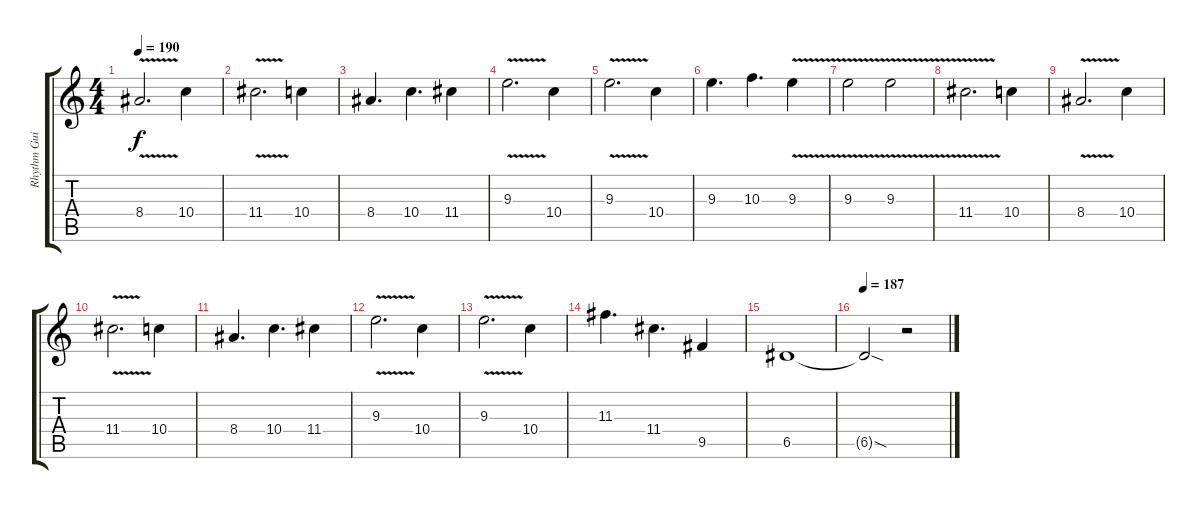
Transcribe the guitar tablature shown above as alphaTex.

\track ("Rhythm Guitar" "Rhythm Gui") {instrument acousticguitarsteel}
\staff {score tabs}
\tuning (E4 B3 G3 D3 A2 D2) {hide}
\ts (4 4)
\tempo 190
\clef g2
\ks c
8.4{v}.2{d dy f} 10.4.4 |
11.4{v}.2{d} 10.4.4 |
8.4.4{d} 10.4.4{d} 11.4.4 |
9.3{v}.2{d} 10.4.4 |
9.3{v}.2{d} 10.4.4 |
9.3.4{d} 10.3.4{d} 9.3{v}.4 |
9.3{v}.2 9.3{v}.2 |
11.4{v}.2{d} 10.4.4 |
8.4{v}.2{d} 10.4.4 |
11.4{v}.2{d} 10.4.4 |
8.4.4{d} 10.4.4{d} 11.4.4 |
9.3{v}.2{d} 10.4.4 |
9.3{v}.2{d} 10.4.4 |
11.3.4{d} 11.4.4{d} 9.5.4 |
6.5.1 |
\tempo 187
6.5{sod t}.2{volume 13 instrument distortionguitar} r.2
